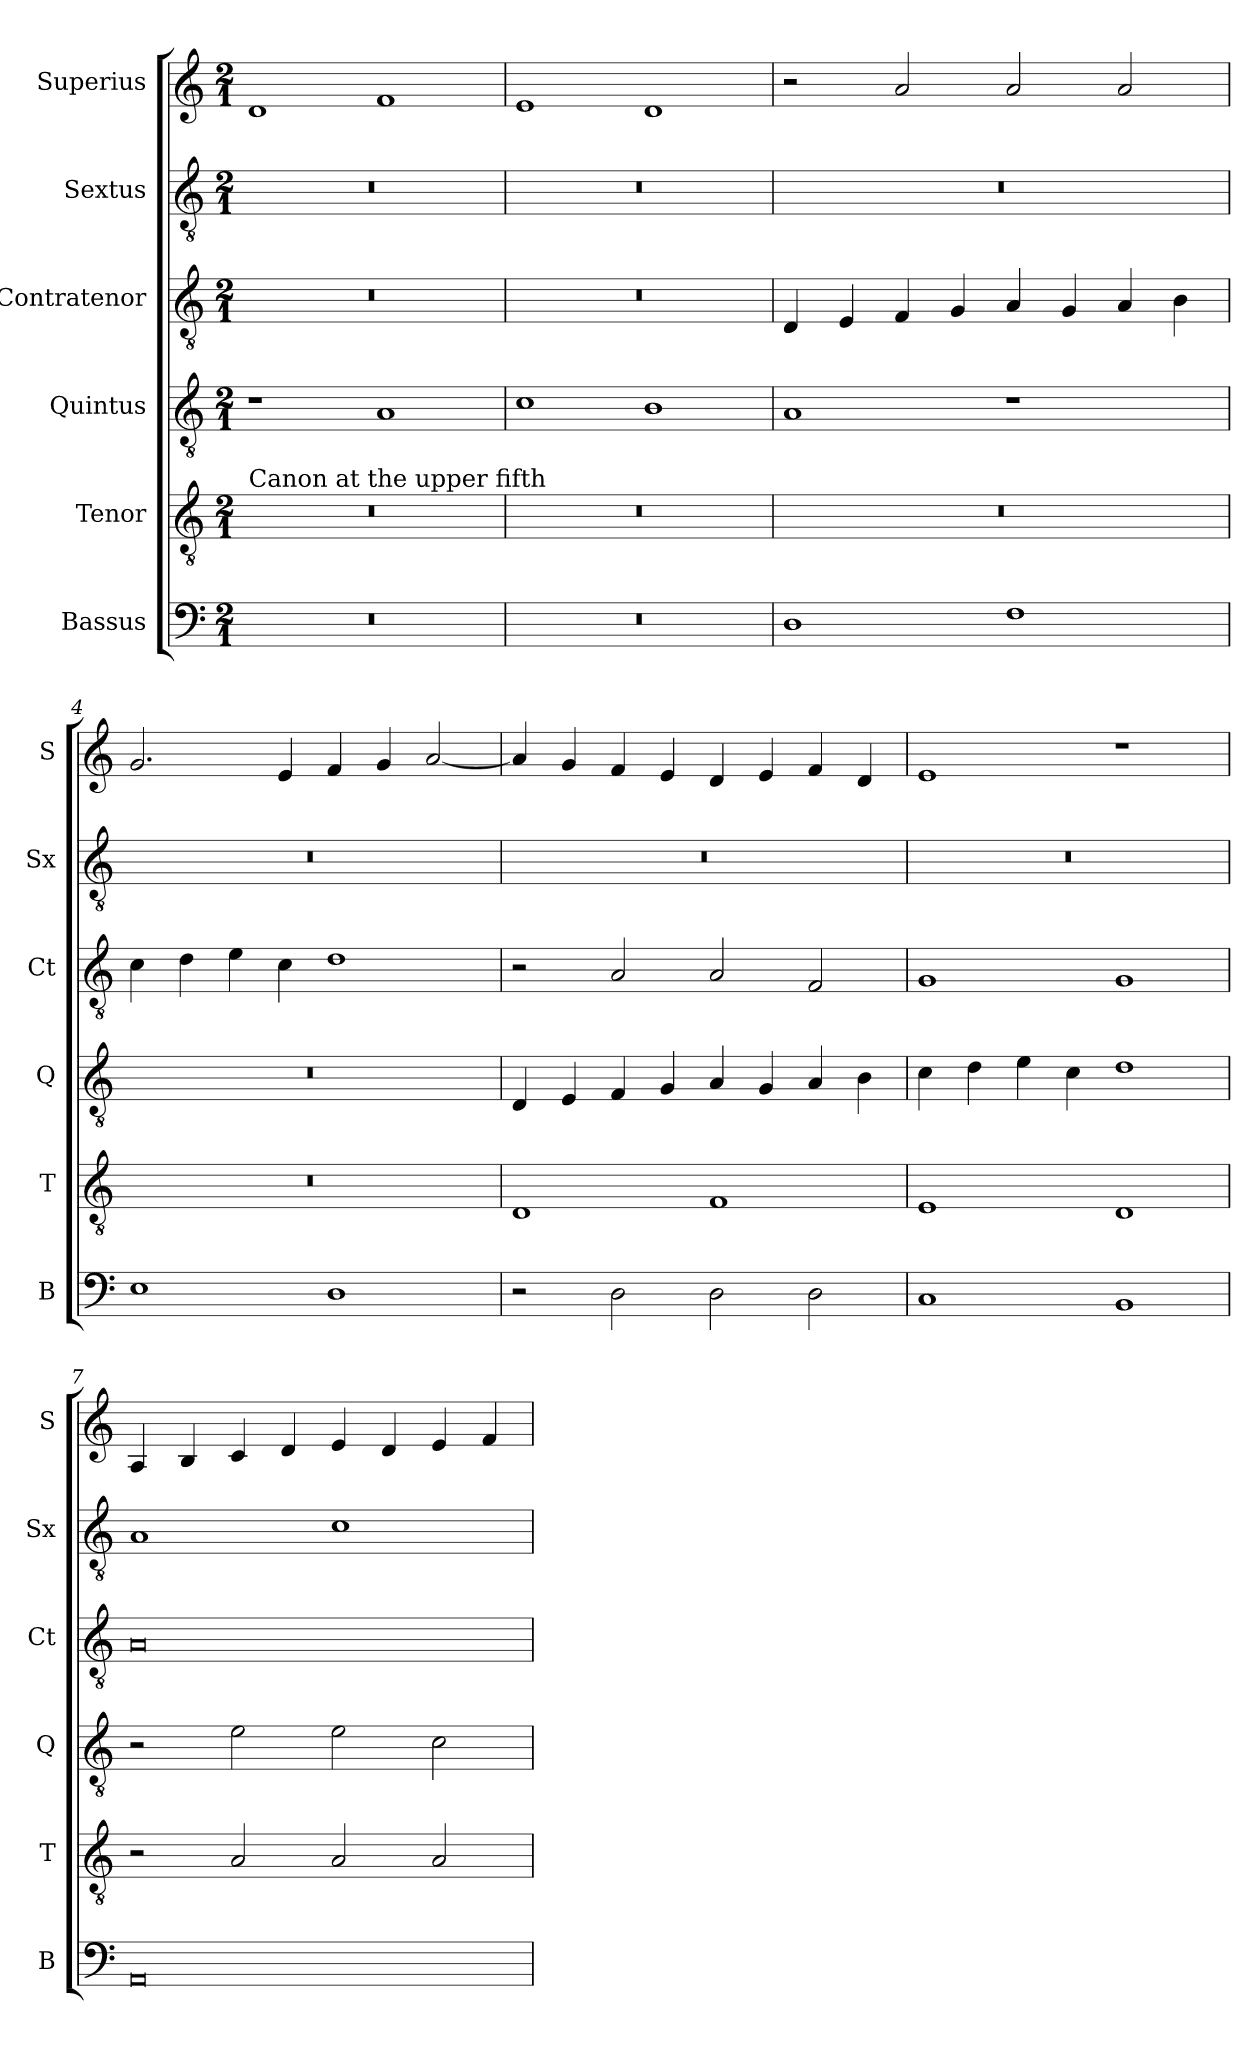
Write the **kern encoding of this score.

**kern	**kern	**kern	**kern	**kern	**kern
*part6	*part5	*part4	*part3	*part2	*part1
*staff6	*staff5	*staff4	*staff3	*staff2	*staff1
*I"Bassus	*I"Tenor	*I"Quintus	*I"Contratenor	*I"Sextus	*I"Superius
*I'B	*I'T	*I'Q	*I'Ct	*I'Sx	*I'S
*clefF4	*clefGv2	*clefGv2	*clefGv2	*clefGv2	*clefG2
*k[]	*k[]	*k[]	*k[]	*k[]	*k[]
*M2/1	*M2/1	*M2/1	*M2/1	*M2/1	*M2/1
=1	=1	=1	=1	=1	=1
!	!LO:TX:a:t=Canon at the upper fifth	!	!	!	!
0r	0r	1r	0r	0r	1d
.	.	1A	.	.	1f
=2	=2	=2	=2	=2	=2
0r	0r	1c	0r	0r	1e
.	.	1B	.	.	1d
=3	=3	=3	=3	=3	=3
1D	0r	1A	4D/	0r	2r
.	.	.	4E/	.	.
.	.	.	4F/	.	2a/
.	.	.	4G/	.	.
1F	.	1r	4A/	.	2a/
.	.	.	4G/	.	.
.	.	.	4A/	.	2a/
.	.	.	4B\	.	.
=4	=4	=4	=4	=4	=4
1E	0r	0r	4c\	0r	2.g/
.	.	.	4d\	.	.
.	.	.	4e\	.	.
.	.	.	4c\	.	4e/
1D	.	.	1d	.	4f/
.	.	.	.	.	4g/
.	.	.	.	.	[2a/
=5	=5	=5	=5	=5	=5
2r	1D	4D/	2r	0r	4a/]
.	.	4E/	.	.	4g/
2D\	.	4F/	2A/	.	4f/
.	.	4G/	.	.	4e/
2D\	1F	4A/	2A/	.	4d/
.	.	4G/	.	.	4e/
2D\	.	4A/	2F/	.	4f/
.	.	4B\	.	.	4d/
=6	=6	=6	=6	=6	=6
1C	1E	4c\	1G	0r	1e
.	.	4d\	.	.	.
.	.	4e\	.	.	.
.	.	4c\	.	.	.
1BB	1D	1d	1G	.	1r
=7	=7	=7	=7	=7	=7
0AA	2r	2r	0A	1A	4A/
.	.	.	.	.	4B/
.	2A/	2e\	.	.	4c/
.	.	.	.	.	4d/
.	2A/	2e\	.	1c	4e/
.	.	.	.	.	4d/
.	2A/	2c\	.	.	4e/
.	.	.	.	.	4f/
=	=	=	=	=	=
*-	*-	*-	*-	*-	*-
